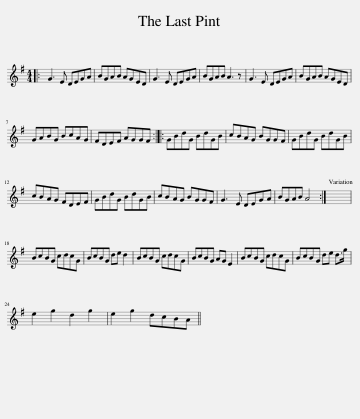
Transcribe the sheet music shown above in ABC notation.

X:1
L:1/8
M:4/4
I:linebreak $
K:G
V:1 treble
V:1
|: G3 E DEGA | BGAB AGED | G3 E DEGA | BGAB A3 z | G3 E DEGA | %5
 BGAB AGED |$ GABG BcAG | FDEF AGGF :: GBdG BdGB | cBAG BGGF | %10
 GBdG BdGB |$ cBAG FDEF | GBdG BdGB | cBAG BGGF | G3 E DEGA | %15
 BGAB A4 :| x8 |$ BcBG cdcG | BcBG de d2 | BcBG cdcG | %20
 BcBG AG E2 | BcBG cdcG | BcBG de d>g |$ e2 g2 d2 g2 | e2 g2 dcBA || %25
